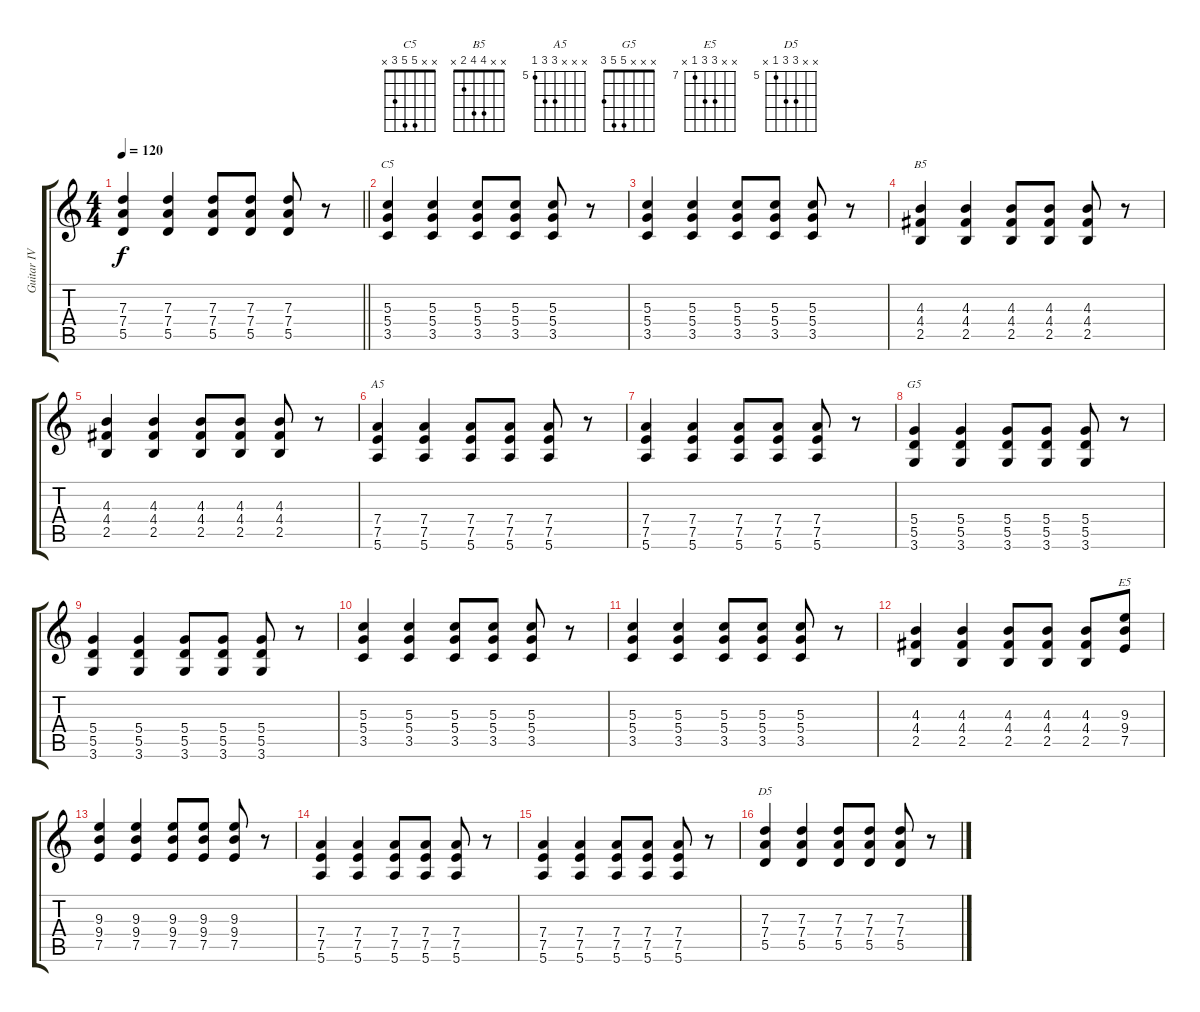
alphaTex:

\track ("Guitar IV" "Guitar IV") {instrument electricguitarclean}
\staff {score tabs}
\tuning (E4 B3 G3 D3 A2 E2) {hide}
\chord ("C5" x x 5 5 3 x)
\chord ("B5" x x 4 4 2 x)
\chord ("A5" x x x 7 7 5) {firstfret 5}
\chord ("G5" x x x 5 5 3)
\chord ("E5" x x 9 9 7 x) {firstfret 7}
\chord ("D5" x x 7 7 5 x) {firstfret 5}
\ts (4 4)
\tempo 120
\clef g2
\barLineRight lightlight
\ks c
(7.3 7.4 5.5).4{dy f} (7.3 7.4 5.5).4 (7.3 7.4 5.5).8 (7.3 7.4 5.5).8 (7.3 7.4 5.5).8 r.8 |
(5.3 5.4 3.5).4{ch "C5"} (5.3 5.4 3.5).4 (5.3 5.4 3.5).8 (5.3 5.4 3.5).8 (5.3 5.4 3.5).8 r.8 |
(5.3 5.4 3.5).4 (5.3 5.4 3.5).4 (5.3 5.4 3.5).8 (5.3 5.4 3.5).8 (5.3 5.4 3.5).8 r.8 |
(4.3 4.4 2.5).4{ch "B5"} (4.3 4.4 2.5).4 (4.3 4.4 2.5).8 (4.3 4.4 2.5).8 (4.3 4.4 2.5).8 r.8 |
(4.3 4.4 2.5).4 (4.3 4.4 2.5).4 (4.3 4.4 2.5).8 (4.3 4.4 2.5).8 (4.3 4.4 2.5).8 r.8 |
(7.4 7.5 5.6).4{ch "A5"} (7.4 7.5 5.6).4 (7.4 7.5 5.6).8 (7.4 7.5 5.6).8 (7.4 7.5 5.6).8 r.8 |
(7.4 7.5 5.6).4 (7.4 7.5 5.6).4 (7.4 7.5 5.6).8 (7.4 7.5 5.6).8 (7.4 7.5 5.6).8 r.8 |
(5.4 5.5 3.6).4{ch "G5"} (5.4 5.5 3.6).4 (5.4 5.5 3.6).8 (5.4 5.5 3.6).8 (5.4 5.5 3.6).8 r.8 |
(5.4 5.5 3.6).4 (5.4 5.5 3.6).4 (5.4 5.5 3.6).8 (5.4 5.5 3.6).8 (5.4 5.5 3.6).8 r.8 |
(5.3 5.4 3.5).4 (5.3 5.4 3.5).4 (5.3 5.4 3.5).8 (5.3 5.4 3.5).8 (5.3 5.4 3.5).8 r.8 |
(5.3 5.4 3.5).4 (5.3 5.4 3.5).4 (5.3 5.4 3.5).8 (5.3 5.4 3.5).8 (5.3 5.4 3.5).8 r.8 |
(4.3 4.4 2.5).4 (4.3 4.4 2.5).4 (4.3 4.4 2.5).8 (4.3 4.4 2.5).8 (4.3 4.4 2.5).8 (9.3 9.4 7.5).8{ch "E5"} |
(9.3 9.4 7.5).4 (9.3 9.4 7.5).4 (9.3 9.4 7.5).8 (9.3 9.4 7.5).8 (9.3 9.4 7.5).8 r.8 |
(7.4 7.5 5.6).4 (7.4 7.5 5.6).4 (7.4 7.5 5.6).8 (7.4 7.5 5.6).8 (7.4 7.5 5.6).8 r.8 |
(7.4 7.5 5.6).4 (7.4 7.5 5.6).4 (7.4 7.5 5.6).8 (7.4 7.5 5.6).8 (7.4 7.5 5.6).8 r.8 |
(7.3 7.4 5.5).4{ch "D5"} (7.3 7.4 5.5).4 (7.3 7.4 5.5).8 (7.3 7.4 5.5).8 (7.3 7.4 5.5).8 r.8
